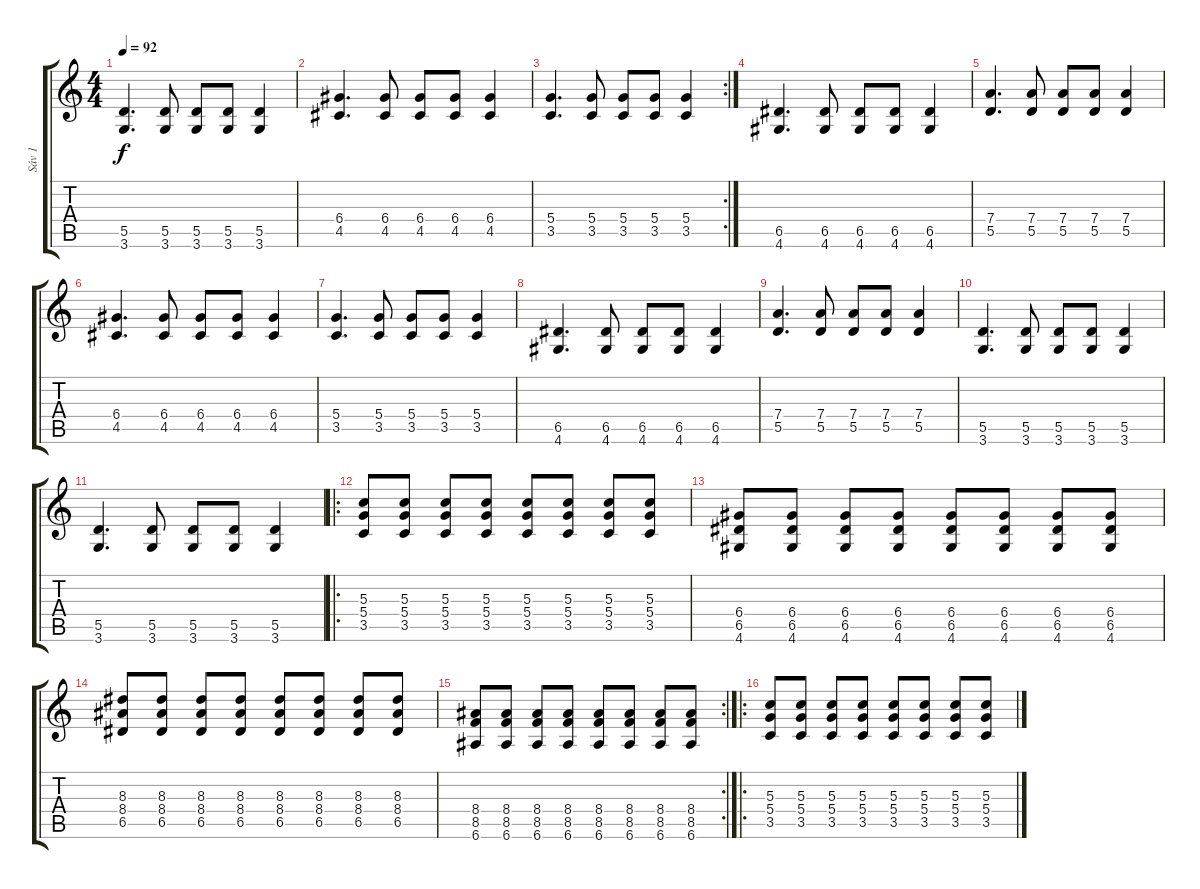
\track ("Sáv 1" "Sáv 1") {instrument electricguitarmuted}
\staff {score tabs}
\tuning (E4 B3 G3 D3 A2 E2) {hide}
\ts (4 4)
\tempo 92
\clef g2
\ks c
(5.5 3.6).4{d dy f} (5.5 3.6).8 (5.5 3.6).8 (5.5 3.6).8 (5.5 3.6).4 |
(6.4 4.5).4{d} (6.4 4.5).8 (6.4 4.5).8 (6.4 4.5).8 (6.4 4.5).4 |
\rc 2
(5.4 3.5).4{d} (5.4 3.5).8 (5.4 3.5).8 (5.4 3.5).8 (5.4 3.5).4 |
(6.5 4.6).4{d instrument electricguitarclean} (6.5 4.6).8 (6.5 4.6).8 (6.5 4.6).8 (6.5 4.6).4 |
(7.4 5.5).4{d} (7.4 5.5).8 (7.4 5.5).8 (7.4 5.5).8 (7.4 5.5).4 |
(6.4 4.5).4{d} (6.4 4.5).8 (6.4 4.5).8 (6.4 4.5).8 (6.4 4.5).4 |
(5.4 3.5).4{d} (5.4 3.5).8 (5.4 3.5).8 (5.4 3.5).8 (5.4 3.5).4 |
(6.5 4.6).4{d instrument electricguitarclean} (6.5 4.6).8 (6.5 4.6).8 (6.5 4.6).8 (6.5 4.6).4 |
(7.4 5.5).4{d} (7.4 5.5).8 (7.4 5.5).8 (7.4 5.5).8 (7.4 5.5).4 |
(5.5 3.6).4{d} (5.5 3.6).8 (5.5 3.6).8 (5.5 3.6).8 (5.5 3.6).4 |
(5.5 3.6).4{d} (5.5 3.6).8 (5.5 3.6).8 (5.5 3.6).8 (5.5 3.6).4 |
\ro
(5.3 5.4 3.5).8{volume 7 instrument electricguitarmuted} (5.3 5.4 3.5).8 (5.3 5.4 3.5).8 (5.3 5.4 3.5).8 (5.3 5.4 3.5).8 (5.3 5.4 3.5).8 (5.3 5.4 3.5).8 (5.3 5.4 3.5).8 |
(6.4 6.5 4.6).8 (6.4 6.5 4.6).8 (6.4 6.5 4.6).8 (6.4 6.5 4.6).8 (6.4 6.5 4.6).8 (6.4 6.5 4.6).8 (6.4 6.5 4.6).8 (6.4 6.5 4.6).8 |
(8.3 8.4 6.5).8 (8.3 8.4 6.5).8 (8.3 8.4 6.5).8 (8.3 8.4 6.5).8 (8.3 8.4 6.5).8 (8.3 8.4 6.5).8 (8.3 8.4 6.5).8 (8.3 8.4 6.5).8 |
\rc 2
(8.4 8.5 6.6).8 (8.4 8.5 6.6).8 (8.4 8.5 6.6).8 (8.4 8.5 6.6).8 (8.4 8.5 6.6).8 (8.4 8.5 6.6).8 (8.4 8.5 6.6).8 (8.4 8.5 6.6).8 |
\ro
(5.3 5.4 3.5).8{volume 9} (5.3 5.4 3.5).8 (5.3 5.4 3.5).8 (5.3 5.4 3.5).8 (5.3 5.4 3.5).8 (5.3 5.4 3.5).8 (5.3 5.4 3.5).8 (5.3 5.4 3.5).8
